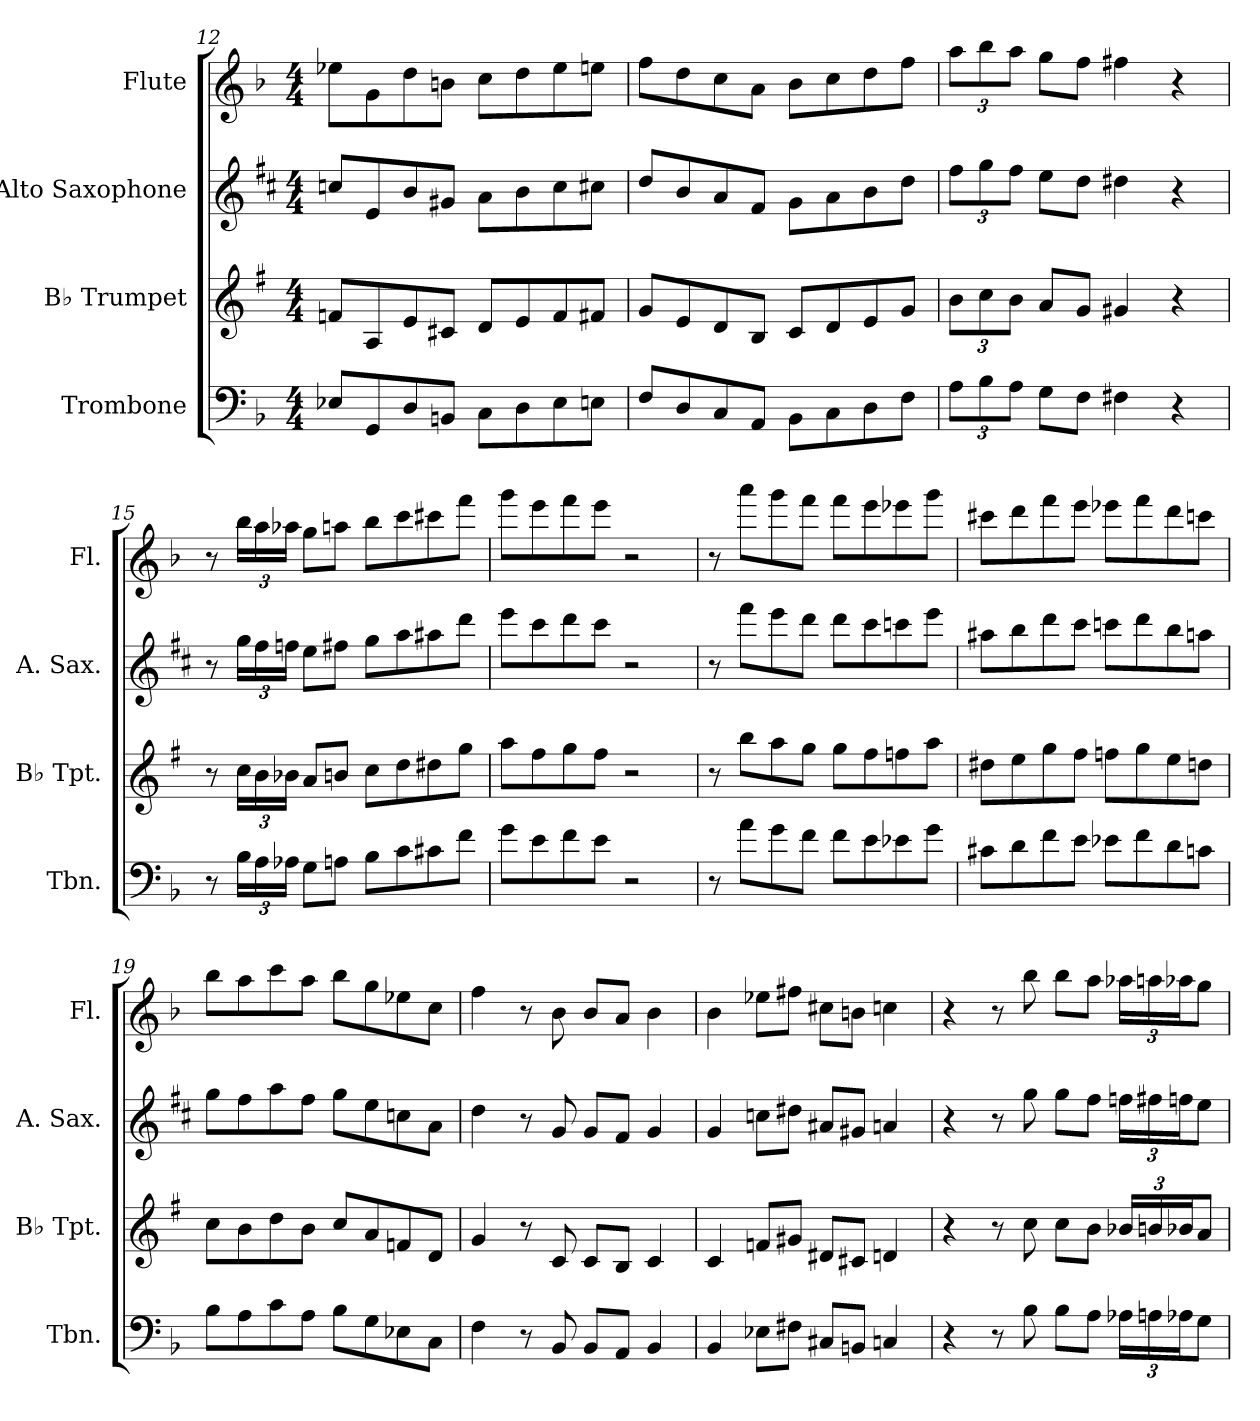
**kern	**kern	**kern	**kern
*part4	*part3	*part2	*part1
*staff4	*staff3	*staff2	*staff1
*I"Trombone	*I"B♭ Trumpet	*I"Alto Saxophone	*I"Flute
*I'Tbn.	*I'B♭ Tpt.	*I'A. Sax.	*I'Fl.
*clefF4	*clefG2	*clefG2	*clefG2
*	*ITrd1c2	*ITrd5c9	*
*k[b-]	*k[b-]	*k[b-]	*k[b-]
*M4/4	*M4/4	*M4/4	*M4/4
=12	=12	=12	=12
8E-X/L	8e-X/L	8e-X/L	8ee-X\L
8GG/	8G/	8G/	8g\
8D/	8d/	8d/	8dd\
8BBn/J	8Bn/J	8Bn/J	8bn\J
8C\L	8c/L	8c\L	8cc\L
8D\	8d/	8d\	8dd\
8E-\	8e-/	8e-\	8ee-\
8En\J	8en/J	8en\J	8een\J
!!LO:LB:g=z
=13	=13	=13	=13
8F/L	8f/L	8f/L	8ff\L
8D/	8d/	8d/	8dd\
8C/	8c/	8c/	8cc\
8AA/J	8A/J	8A/J	8a\J
8BB-\L	8B-/L	8B-\L	8b-\L
8C\	8c/	8c\	8cc\
8D\	8d/	8d\	8dd\
8F\J	8f/J	8f\J	8ff\J
=14	=14	=14	=14
*Xbrackettup	*Xbrackettup	*Xbrackettup	*Xbrackettup
12A\L	12a\L	12a\L	12aa\L
12B-\	12b-\	12b-\	12bb-\
12A\J	12a\J	12a\J	12aa\J
8G\L	8g/L	8g\L	8gg\L
8F\J	8f/J	8f\J	8ff\J
4F#X\	4f#X/	4f#X\	4ff#X\
4r	4r	4r	4r
=15	=15	=15	=15
8r	8r	8r	8r
24B-\LL	24b-\LL	24b-\LL	24bb-\LL
24A\	24a\	24a\	24aa\
24A-X\JJ	24a-X\JJ	24a-X\JJ	24aa-X\JJ
8G\L	8g/L	8g\L	8gg\L
8An\J	8an/J	8an\J	8aan\J
8B-\L	8b-\L	8b-\L	8bb-\L
8c\	8cc\	8cc\	8ccc\
8c#X\	8cc#X\	8cc#X\	8ccc#X\
8f\J	8ff\J	8ff\J	8fff\J
=16	=16	=16	=16
8g\L	8gg\L	8gg\L	8ggg\L
8e\	8ee\	8ee\	8eee\
8f\	8ff\	8ff\	8fff\
8e\J	8ee\J	8ee\J	8eee\J
2r	2r	2r	2r
!!LO:LB:g=z
=17	=17	=17	=17
8r	8r	8r	8r
8a\L	8aa\L	8aa\L	8aaa\L
8g\	8gg\	8gg\	8ggg\
8f\J	8ff\J	8ff\J	8fff\J
8f\L	8ff\L	8ff\L	8fff\L
8e\	8ee\	8ee\	8eee\
8e-X\	8ee-X\	8ee-X\	8eee-X\
8g\J	8gg\J	8gg\J	8ggg\J
=18	=18	=18	=18
8c#X\L	8cc#X\L	8cc#X\L	8ccc#X\L
8d\	8dd\	8dd\	8ddd\
8f\	8ff\	8ff\	8fff\
8e\J	8ee\J	8ee\J	8eee\J
8e-X\L	8ee-X\L	8ee-X\L	8eee-X\L
8f\	8ff\	8ff\	8fff\
8d\	8dd\	8dd\	8ddd\
8cn\J	8ccn\J	8ccn\J	8cccn\J
=19	=19	=19	=19
8B-\L	8b-\L	8b-\L	8bb-\L
8A\	8a\	8a\	8aa\
8c\	8cc\	8cc\	8ccc\
8A\J	8a\J	8a\J	8aa\J
8B-\L	8b-/L	8b-\L	8bb-\L
8G\	8g/	8g\	8gg\
8E-X\	8e-X/	8e-X\	8ee-X\
8C\J	8c/J	8c\J	8cc\J
=20	=20	=20	=20
4F\	4f/	4f\	4ff\
8r	8r	8r	8r
8BB-/	8B-/	8B-/	8b-\
8BB-/L	8B-/L	8B-/L	8b-/L
8AA/J	8A/J	8A/J	8a/J
4BB-/	4B-/	4B-/	4b-\
!!LO:PB:g=z
=21	=21	=21	=21
4BB-/	4B-/	4B-/	4b-\
8E-X\L	8e-X/L	8e-X\L	8ee-X\L
8F#X\J	8f#X/J	8f#X\J	8ff#X\J
8C#X/L	8c#X/L	8c#X/L	8cc#X\L
8BBn/J	8Bn/J	8Bn/J	8bn\J
4Cn/	4cn/	4cn/	4ccn\
=22	=22	=22	=22
4r	4r	4r	4r
8r	8r	8r	8r
8B-\	8b-\	8b-\	8bb-\
8B-\L	8b-\L	8b-\L	8bb-\L
8A\J	8a\J	8a\J	8aa\J
24A-X\LL	24a-X/LL	24a-X\LL	24aa-X\LL
24An\	24an/	24an\	24aan\
24A-X\J	24a-X/J	24a-X\J	24aa-X\J
8G\J	8g/J	8g\J	8gg\J
=	=	=	=
*-	*-	*-	*-
